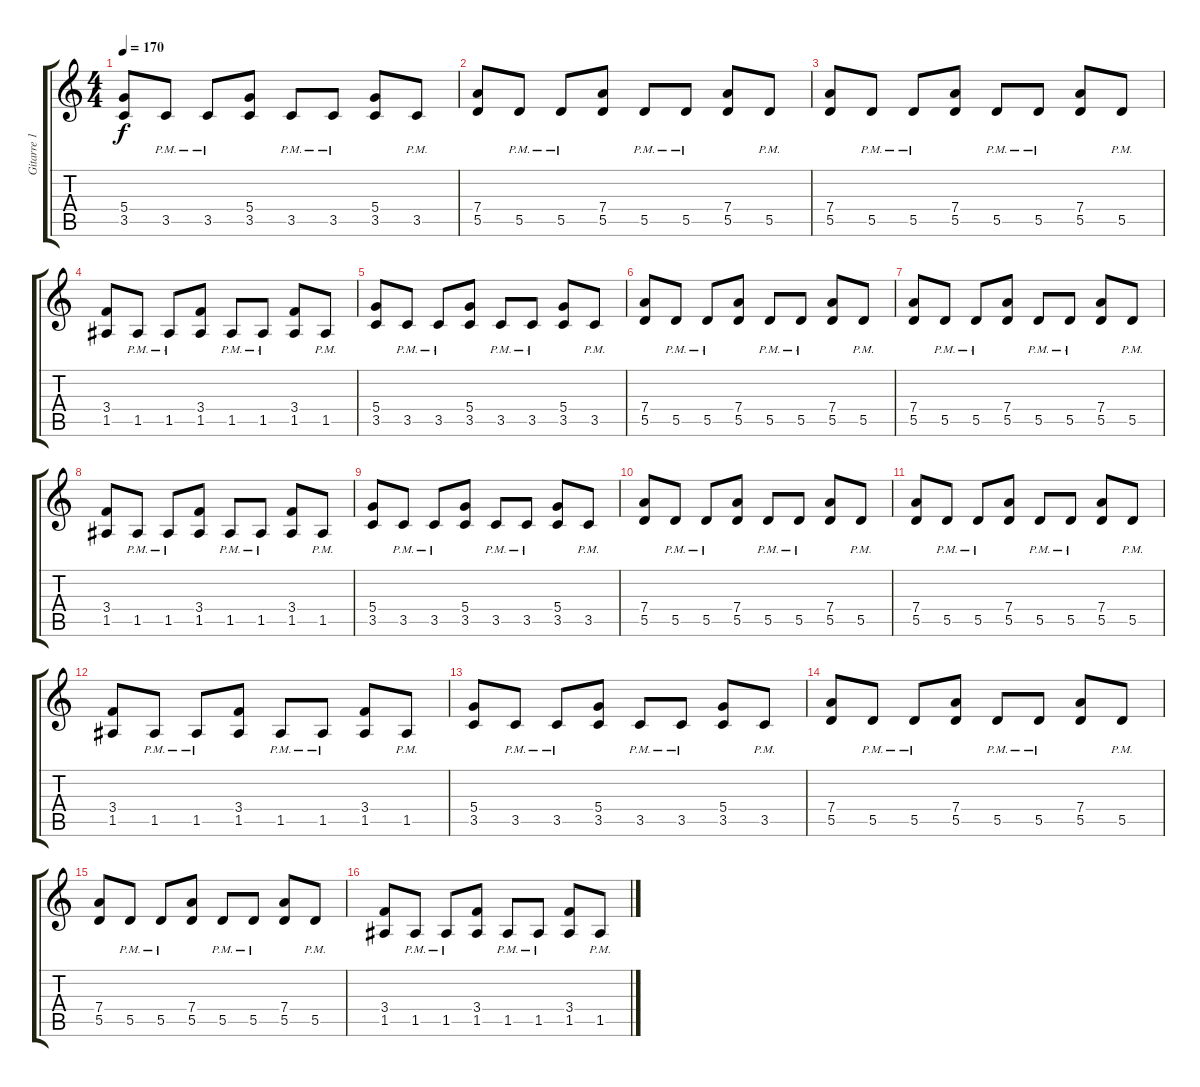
\track ("Gitarre 1" "Gitarre 1") {instrument overdrivenguitar}
\staff {score tabs}
\tuning (E4 B3 G3 D3 A2 E2) {hide}
\ts (4 4)
\tempo 170
\clef g2
\ks c
(5.4 3.5).8{dy f} 3.5{pm}.8 3.5{pm}.8 (5.4 3.5).8 3.5{pm}.8 3.5{pm}.8 (5.4 3.5).8 3.5{pm}.8 |
(7.4 5.5).8 5.5{pm}.8 5.5{pm}.8 (7.4 5.5).8 5.5{pm}.8 5.5{pm}.8 (7.4 5.5).8 5.5{pm}.8 |
(7.4 5.5).8 5.5{pm}.8 5.5{pm}.8 (7.4 5.5).8 5.5{pm}.8 5.5{pm}.8 (7.4 5.5).8 5.5{pm}.8 |
(3.4 1.5).8 1.5{pm}.8 1.5{pm}.8 (3.4 1.5).8 1.5{pm}.8 1.5{pm}.8 (3.4 1.5).8 1.5{pm}.8 |
(5.4 3.5).8 3.5{pm}.8 3.5{pm}.8 (5.4 3.5).8 3.5{pm}.8 3.5{pm}.8 (5.4 3.5).8 3.5{pm}.8 |
(7.4 5.5).8 5.5{pm}.8 5.5{pm}.8 (7.4 5.5).8 5.5{pm}.8 5.5{pm}.8 (7.4 5.5).8 5.5{pm}.8 |
(7.4 5.5).8 5.5{pm}.8 5.5{pm}.8 (7.4 5.5).8 5.5{pm}.8 5.5{pm}.8 (7.4 5.5).8 5.5{pm}.8 |
(3.4 1.5).8 1.5{pm}.8 1.5{pm}.8 (3.4 1.5).8 1.5{pm}.8 1.5{pm}.8 (3.4 1.5).8 1.5{pm}.8 |
(5.4 3.5).8 3.5{pm}.8 3.5{pm}.8 (5.4 3.5).8 3.5{pm}.8 3.5{pm}.8 (5.4 3.5).8 3.5{pm}.8 |
(7.4 5.5).8 5.5{pm}.8 5.5{pm}.8 (7.4 5.5).8 5.5{pm}.8 5.5{pm}.8 (7.4 5.5).8 5.5{pm}.8 |
(7.4 5.5).8 5.5{pm}.8 5.5{pm}.8 (7.4 5.5).8 5.5{pm}.8 5.5{pm}.8 (7.4 5.5).8 5.5{pm}.8 |
(3.4 1.5).8 1.5{pm}.8 1.5{pm}.8 (3.4 1.5).8 1.5{pm}.8 1.5{pm}.8 (3.4 1.5).8 1.5{pm}.8 |
(5.4 3.5).8 3.5{pm}.8 3.5{pm}.8 (5.4 3.5).8 3.5{pm}.8 3.5{pm}.8 (5.4 3.5).8 3.5{pm}.8 |
(7.4 5.5).8 5.5{pm}.8 5.5{pm}.8 (7.4 5.5).8 5.5{pm}.8 5.5{pm}.8 (7.4 5.5).8 5.5{pm}.8 |
(7.4 5.5).8 5.5{pm}.8 5.5{pm}.8 (7.4 5.5).8 5.5{pm}.8 5.5{pm}.8 (7.4 5.5).8 5.5{pm}.8 |
(3.4 1.5).8 1.5{pm}.8 1.5{pm}.8 (3.4 1.5).8 1.5{pm}.8 1.5{pm}.8 (3.4 1.5).8 1.5{pm}.8
